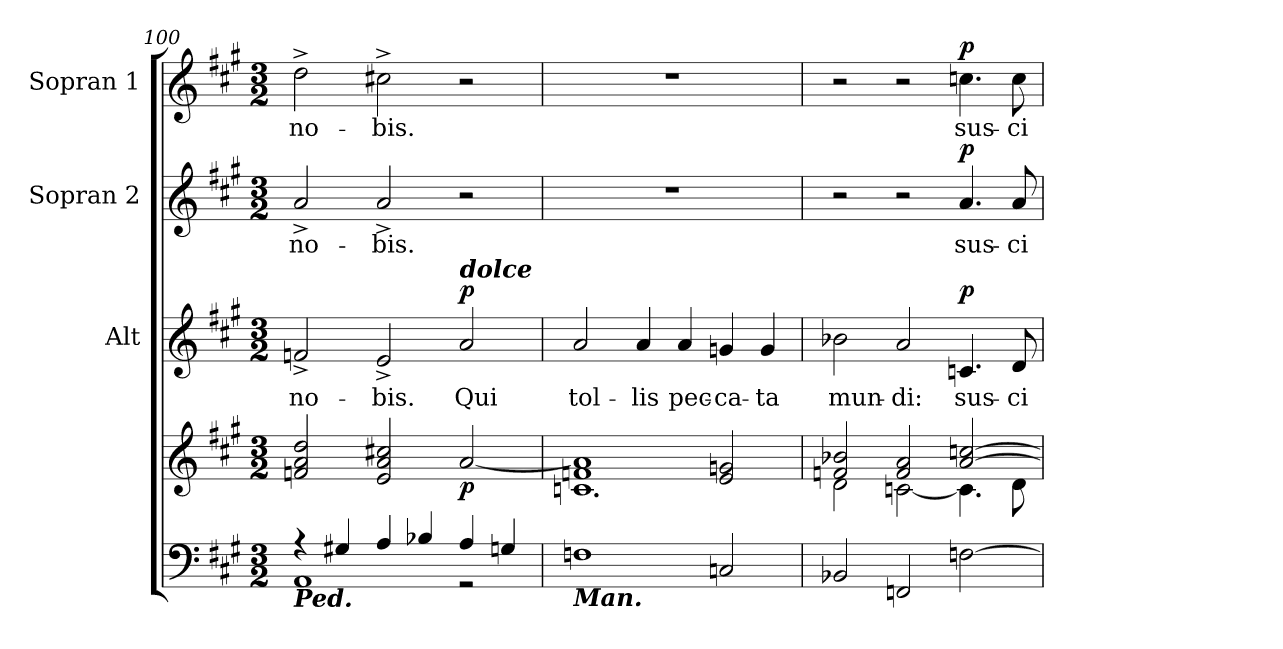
**kern	**kern	**dynam	**kern	**text	**dynam	**kern	**text	**dynam	**kern	**text	**dynam
*part4	*part4	*part4	*part3	*part3	*part3	*part2	*part2	*part2	*part1	*part1	*part1
*staff5	*staff4	*staff4/5	*staff3	*staff3	*staff3	*staff2	*staff2	*staff2	*staff1	*staff1	*staff1
*	*	*	*I"Alt	*	*	*I"Sopran 2	*	*	*I"Sopran 1	*	*
*	*	*	*I'A.	*	*	*I'S. 2	*	*	*I'S. 1	*	*
*clefF4	*clefG2	*	*clefG2	*	*	*clefG2	*	*	*clefG2	*	*
*k[f#c#g#]	*k[f#c#g#]	*	*k[f#c#g#]	*	*	*k[f#c#g#]	*	*	*k[f#c#g#]	*	*
*A:	*A:	*	*A:	*	*	*A:	*	*	*A:	*	*
*M3/2	*M3/2	*	*M3/2	*	*	*M3/2	*	*	*M3/2	*	*
=100	=100	=100	=100	=100	=100	=100	=100	=100	=100	=100	=100
*^	*	*	*	*	*	*	*	*	*	*	*
!LO:TX:b:Bi:t=Ped.	!	!	!	!	!	!	!	!	!	!	!	!
!	!	!	!	!	!LO:LY:b	!	!	!LO:LY:b	!	!	!LO:LY:b	!
4rA	1AA	2fn/ 2a/ 2dd/	.	2fn^>/	no-	.	2a^>/	no-	.	2dd^>\	no-	.
4G#X/	.	.	.	.	.	.	.	.	.	.	.	.
!	!	!	!	!	!LO:LY:b	!	!	!LO:LY:b	!	!	!LO:LY:b	!
4A/	.	2e/ 2a/ 2cc#X/	.	2e^>/	-bis.	.	2a^>/	-bis.	.	2cc#X^>\	-bis.	.
4B-X/	.	.	.	.	.	.	.	.	.	.	.	.
!	!	!	!	!LO:TX:a:Bi:t=dolce	!	!	!	!	!	!	!	!
!	!	!	!LO:DY:b	!	!LO:LY:b	!LO:DY:a	!	!	!	!	!	!
4A/	2rAA	[>2a/	p	2a/	Qui	p	2r	.	.	2r	.	.
4Gn/	.	.	.	.	.	.	.	.	.	.	.	.
*v	*v	*	*	*	*	*	*	*	*	*	*	*
=101	=101	=101	=101	=101	=101	=101	=101	=101	=101	=101	=101
*	*^	*	*	*	*	*	*	*	*	*	*
!LO:TX:b:Bi:t=Man.	!	!	!	!	!	!	!	!	!	!	!	!
!	!	!	!	!	!LO:LY:b	!	!	!	!	!	!	!
1Fn	1fn 1a]	1.cn	.	2a/	tol-	.	1.r	.	.	1.r	.	.
!	!	!	!	!	!LO:LY:b	!	!	!	!	!	!	!
.	.	.	.	4a/	-lis	.	.	.	.	.	.	.
!	!	!	!	!	!LO:LY:b	!	!	!	!	!	!	!
.	.	.	.	4a/	pec-	.	.	.	.	.	.	.
!	!	!	!	!	!LO:LY:b	!	!	!	!	!	!	!
2Cn/	2e/ 2gn/	.	.	4gn/	-ca-	.	.	.	.	.	.	.
!	!	!	!	!	!LO:LY:b	!	!	!	!	!	!	!
.	.	.	.	4g/	-ta	.	.	.	.	.	.	.
=102	=102	=102	=102	=102	=102	=102	=102	=102	=102	=102	=102	=102
!	!	!	!	!	!LO:LY:b	!	!	!	!	!	!	!
2BB-X/	2fn/ 2b-X/	2d\	.	2b-X\	mun-	.	2r	.	.	2r	.	.
!	!	!	!	!	!LO:LY:b	!	!	!	!	!	!	!
2FFn/	2f/ 2a/	[<2cn\	.	2a/	-di:	.	2r	.	.	2r	.	.
!	!	!	!	!	!LO:LY:b	!LO:DY:a	!	!LO:LY:b	!LO:DY:a	!	!LO:LY:b	!LO:DY:a
[2Fn\	[>2a/ [>2ccn/	4.c\]	.	4.cn/	sus-	p	4.a/	sus-	p	4.ccn\	sus-	p
!	!	!	!	!	!LO:LY:b	!	!	!LO:LY:b	!	!	!LO:LY:b	!
.	.	8d\	.	8d/	-ci-	.	8a/	-ci-	.	8cc\	-ci-	.
*	*v	*v	*	*	*	*	*	*	*	*	*	*
=	=	=	=	=	=	=	=	=	=	=	=
*-	*-	*-	*-	*-	*-	*-	*-	*-	*-	*-	*-
